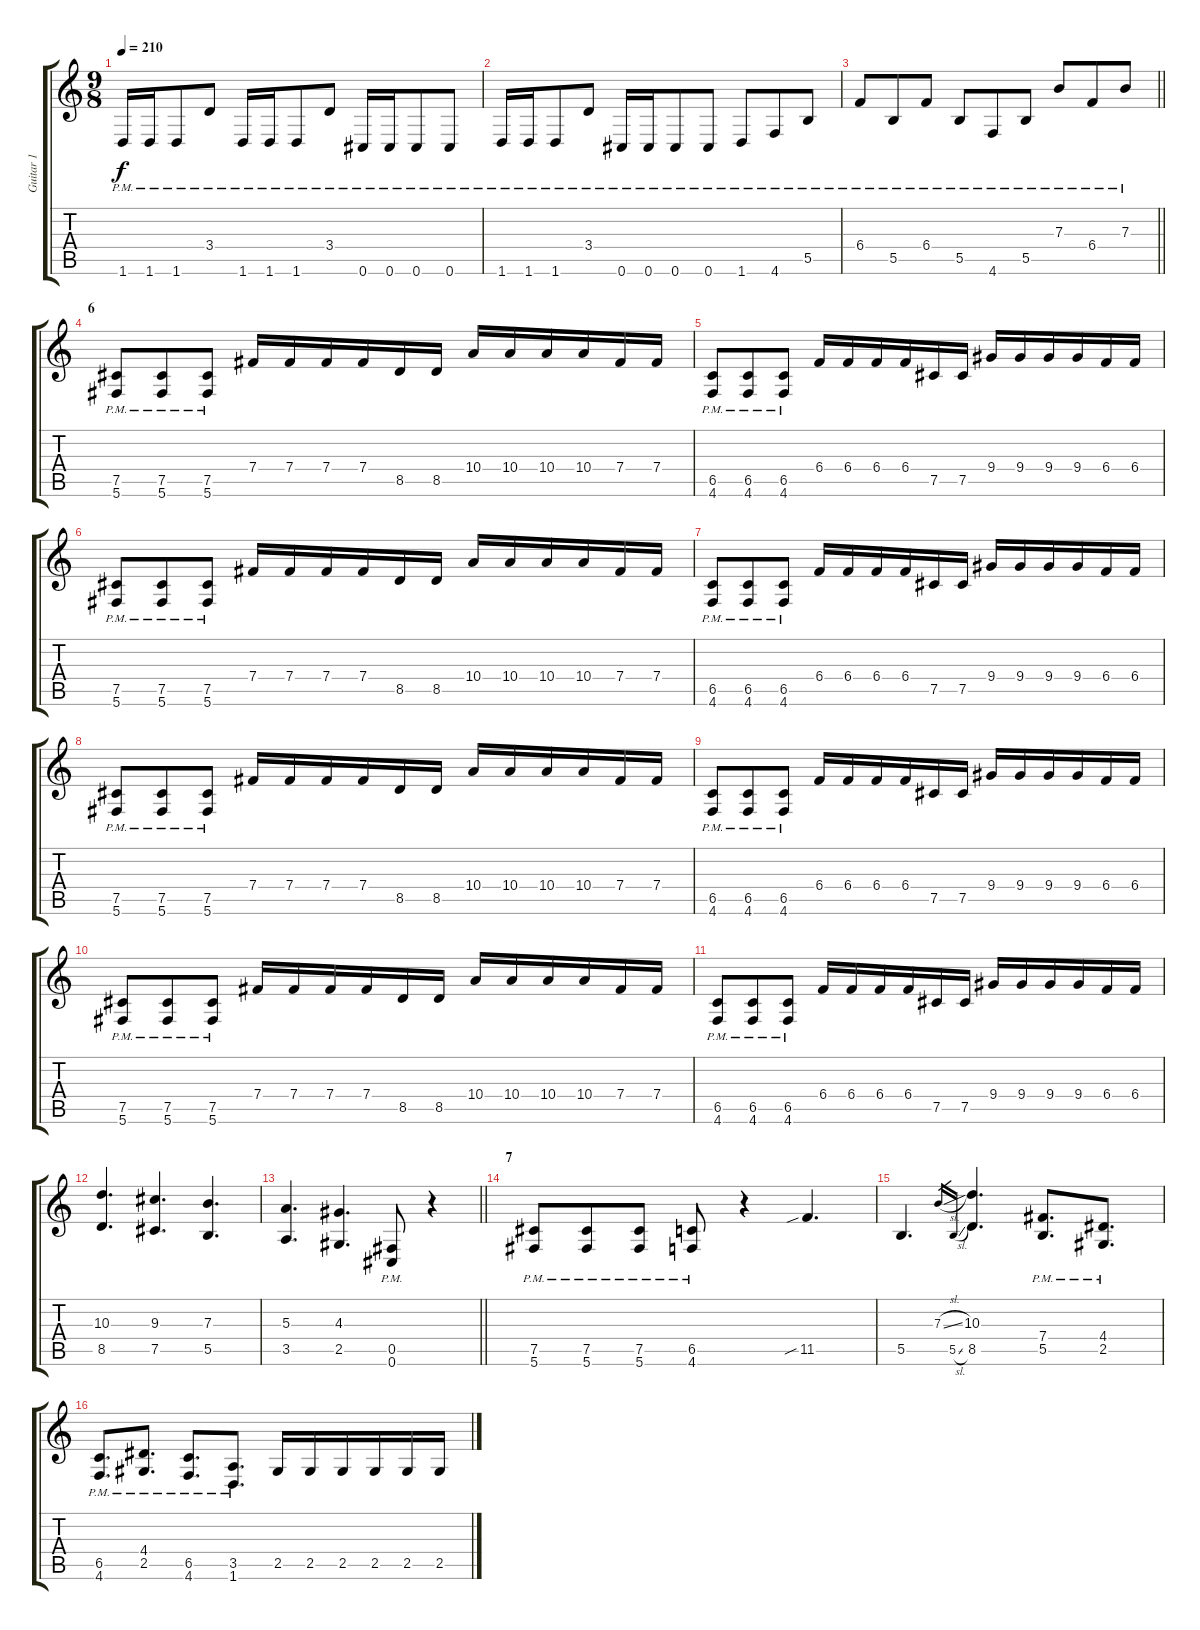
\track ("Guitar 1" "Guitar 1") {instrument distortionguitar}
\staff {score tabs}
\tuning (Db4 Ab3 E3 B2 Gb2 Db2) {hide}
\ts (9 8)
\tempo 210
\clef g2
\ks c
1.6{pm}.16{dy f} 1.6{pm}.16 1.6{pm}.8 3.4{pm}.8 1.6{pm}.16 1.6{pm}.16 1.6{pm}.8 3.4{pm}.8 0.6{pm}.16 0.6{pm}.16 0.6{pm}.8 0.6{pm}.8 |
1.6{pm}.16 1.6{pm}.16 1.6{pm}.8 3.4{pm}.8 0.6{pm}.16 0.6{pm}.16 0.6{pm}.8 0.6{pm}.8 1.6{pm}.8 4.6{pm}.8 5.5{pm}.8 |
\barLineRight lightlight
6.4{pm}.8 5.5{pm}.8 6.4{pm}.8 5.5{pm}.8 4.6{pm}.8 5.5{pm}.8 7.3{pm}.8 6.4{pm}.8 7.3{pm}.8 |
\section ("" "6")
(7.5{pm} 5.6{pm}).8 (7.5{pm} 5.6{pm}).8 (7.5{pm} 5.6{pm}).8 7.4.16 7.4.16 7.4.16 7.4.16 8.5.16 8.5.16 10.4.16 10.4.16 10.4.16 10.4.16 7.4.16 7.4.16 |
(6.5{pm} 4.6{pm}).8 (6.5{pm} 4.6{pm}).8 (6.5{pm} 4.6{pm}).8 6.4.16 6.4.16 6.4.16 6.4.16 7.5.16 7.5.16 9.4.16 9.4.16 9.4.16 9.4.16 6.4.16 6.4.16 |
(7.5{pm} 5.6{pm}).8 (7.5{pm} 5.6{pm}).8 (7.5{pm} 5.6{pm}).8 7.4.16 7.4.16 7.4.16 7.4.16 8.5.16 8.5.16 10.4.16 10.4.16 10.4.16 10.4.16 7.4.16 7.4.16 |
(6.5{pm} 4.6{pm}).8 (6.5{pm} 4.6{pm}).8 (6.5{pm} 4.6{pm}).8 6.4.16 6.4.16 6.4.16 6.4.16 7.5.16 7.5.16 9.4.16 9.4.16 9.4.16 9.4.16 6.4.16 6.4.16 |
(7.5{pm} 5.6{pm}).8 (7.5{pm} 5.6{pm}).8 (7.5{pm} 5.6{pm}).8 7.4.16 7.4.16 7.4.16 7.4.16 8.5.16 8.5.16 10.4.16 10.4.16 10.4.16 10.4.16 7.4.16 7.4.16 |
(6.5{pm} 4.6{pm}).8 (6.5{pm} 4.6{pm}).8 (6.5{pm} 4.6{pm}).8 6.4.16 6.4.16 6.4.16 6.4.16 7.5.16 7.5.16 9.4.16 9.4.16 9.4.16 9.4.16 6.4.16 6.4.16 |
(7.5{pm} 5.6{pm}).8 (7.5{pm} 5.6{pm}).8 (7.5{pm} 5.6{pm}).8 7.4.16 7.4.16 7.4.16 7.4.16 8.5.16 8.5.16 10.4.16 10.4.16 10.4.16 10.4.16 7.4.16 7.4.16 |
(6.5{pm} 4.6{pm}).8 (6.5{pm} 4.6{pm}).8 (6.5{pm} 4.6{pm}).8 6.4.16 6.4.16 6.4.16 6.4.16 7.5.16 7.5.16 9.4.16 9.4.16 9.4.16 9.4.16 6.4.16 6.4.16 |
(10.3 8.5).4{d} (9.3 7.5).4{d} (7.3 5.5).4{d} |
\barLineRight lightlight
(5.3 3.5).4{d} (4.3 2.5).4{d} (0.5{pm} 0.6{pm}).8 r.4 |
\section ("" "7")
(7.5{pm} 5.6{pm}).8 (7.5{pm} 5.6{pm}).8 (7.5{pm} 5.6{pm}).8 (6.5{pm} 4.6{pm}).8 r.4 11.5{sib}.4{d} |
5.5.4{d} 7.3{sl}.16{gr} 5.5{sl}.16{gr} (10.3 8.5).4{d} (7.4{pm} 5.5{pm}).8{d} (4.4{pm} 2.5{pm}).8{d} |
(6.5{pm} 4.6{pm}).8{d} (4.4{pm} 2.5{pm}).8{d} (6.5{pm} 4.6{pm}).8{d} (3.5{pm} 1.6{pm}).8{d} 2.5.16 2.5.16 2.5.16 2.5.16 2.5.16 2.5.16
